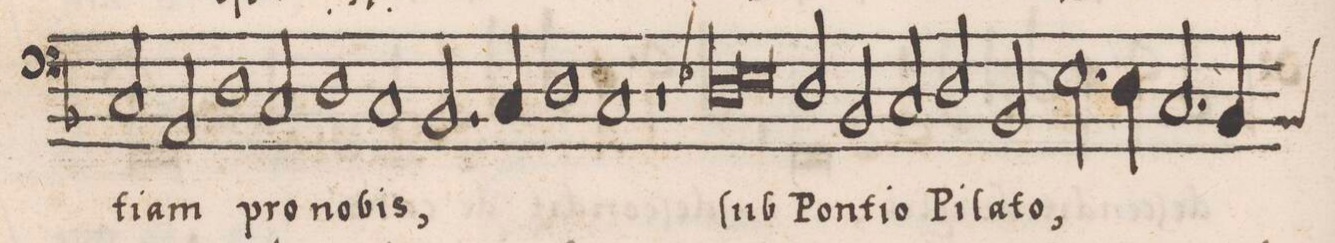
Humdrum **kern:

**kern	**text
*I"BASSVS	*
*clefF4	*
*k[b-]	*
*M2/1	*
2C/	-ti-
2AA/	-am
1D\	pro
=104-	=104-
2C/	.
1D	no-
=105-	=105-
1C	-bis,
2.BB-/	.
4C/	.
=106-	=106-
1D	.
1C	.
=107-	=107-
1r	.
*lig	*
1D	ſub
=108-	=108-
1E-X	.
*Xlig	*
2D/	Pon-
2BB-/	-ti-
=109-	=109-
2C/	-o
2D/	Pi-
2BB-/	-la-
2.E\	-to,
=110-	=110-
4D\	.
2.C/	.
*custos:BB-	*
4BB-/	.
*-	*-
